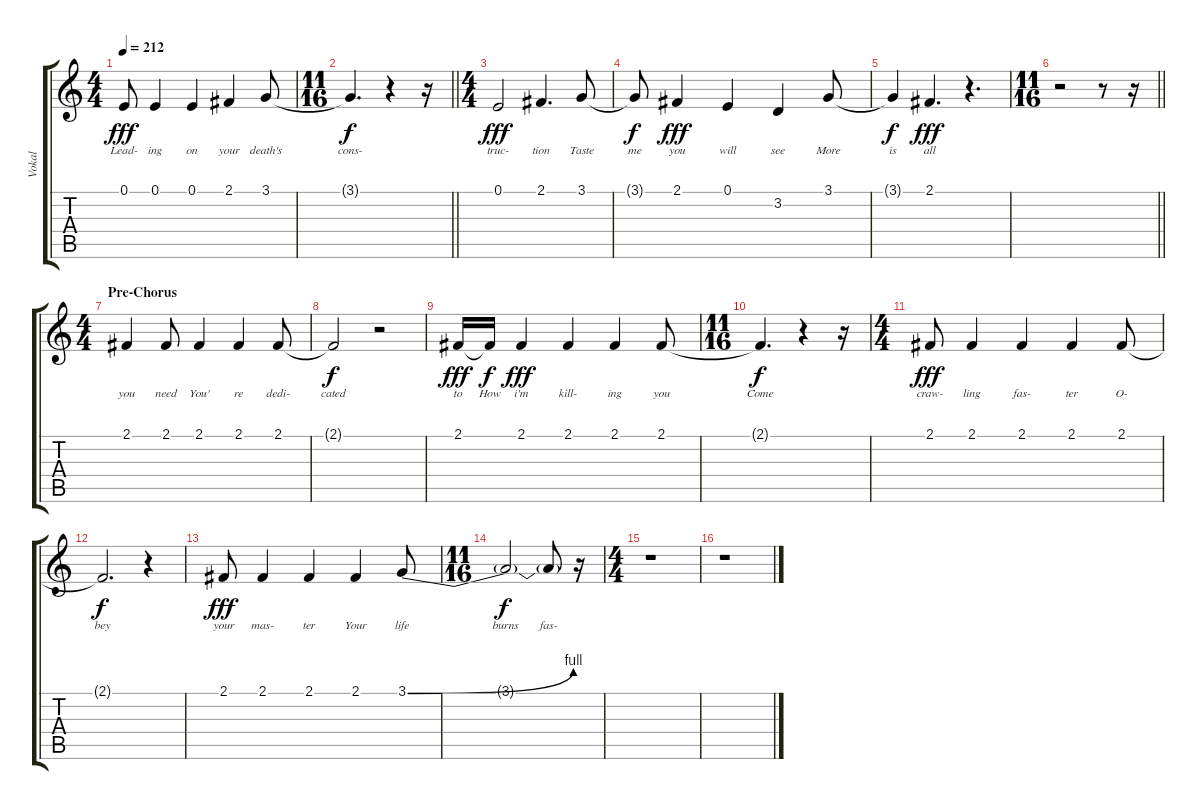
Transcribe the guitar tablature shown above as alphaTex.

\track ("Vokal" "Vokal") {mute instrument lead6voice}
\staff {score tabs}
\tuning (E4 B3 G3 D3 A2 E2) {hide}
\ts (4 4)
\tempo 212
\clef g2
\ks c
0.1.8{lyrics (0 "Lead-") lyrics (1 "") lyrics (2 "") lyrics (3 "") lyrics (4 "") dy fff} 0.1.4{lyrics (0 "ing") lyrics (1 "") lyrics (2 "") lyrics (3 "") lyrics (4 "")} 0.1.4{lyrics (0 "on") lyrics (1 "") lyrics (2 "") lyrics (3 "") lyrics (4 "")} 2.1.4{lyrics (0 "your") lyrics (1 "") lyrics (2 "") lyrics (3 "") lyrics (4 "")} 3.1.8{lyrics (0 "death's") lyrics (1 "") lyrics (2 "") lyrics (3 "") lyrics (4 "")} |
\ts (11 16)
\barLineRight lightlight
3.1{t}.4{d lyrics (0 "cons-") lyrics (1 "") lyrics (2 "") lyrics (3 "") lyrics (4 "") dy f} r.4 r.16 |
\ts (4 4)
0.1.2{lyrics (0 "truc-") lyrics (1 "") lyrics (2 "") lyrics (3 "") lyrics (4 "") dy fff} 2.1.4{d lyrics (0 "tion") lyrics (1 "") lyrics (2 "") lyrics (3 "") lyrics (4 "")} 3.1.8{lyrics (0 "Taste") lyrics (1 "") lyrics (2 "") lyrics (3 "") lyrics (4 "")} |
3.1{t}.8{lyrics (0 "me") lyrics (1 "") lyrics (2 "") lyrics (3 "") lyrics (4 "") dy f} 2.1.4{lyrics (0 "you") lyrics (1 "") lyrics (2 "") lyrics (3 "") lyrics (4 "") dy fff} 0.1.4{lyrics (0 "will") lyrics (1 "") lyrics (2 "") lyrics (3 "") lyrics (4 "")} 3.2.4{lyrics (0 "see") lyrics (1 "") lyrics (2 "") lyrics (3 "") lyrics (4 "")} 3.1.8{lyrics (0 "More") lyrics (1 "") lyrics (2 "") lyrics (3 "") lyrics (4 "")} |
3.1{t}.4{lyrics (0 "is") lyrics (1 "") lyrics (2 "") lyrics (3 "") lyrics (4 "") dy f} 2.1.4{d lyrics (0 "all") lyrics (1 "") lyrics (2 "") lyrics (3 "") lyrics (4 "") dy fff} r.4{d} |
\ts (11 16)
\barLineRight lightlight
r.2 r.8 r.16 |
\ts (4 4)
\section ("" "Pre-Chorus")
2.1.4{lyrics (0 "you") lyrics (1 "") lyrics (2 "") lyrics (3 "") lyrics (4 "")} 2.1.8{lyrics (0 "need") lyrics (1 "") lyrics (2 "") lyrics (3 "") lyrics (4 "")} 2.1.4{lyrics (0 "You'") lyrics (1 "") lyrics (2 "") lyrics (3 "") lyrics (4 "")} 2.1.4{lyrics (0 "re") lyrics (1 "") lyrics (2 "") lyrics (3 "") lyrics (4 "")} 2.1.8{lyrics (0 "dedi-") lyrics (1 "") lyrics (2 "") lyrics (3 "") lyrics (4 "")} |
2.1{t}.2{lyrics (0 "cated") lyrics (1 "") lyrics (2 "") lyrics (3 "") lyrics (4 "") dy f} r.2 |
2.1.16{lyrics (0 "to") lyrics (1 "") lyrics (2 "") lyrics (3 "") lyrics (4 "") dy fff} 2.1{t}.16{lyrics (0 "How") lyrics (1 "") lyrics (2 "") lyrics (3 "") lyrics (4 "") dy f} 2.1.4{lyrics (0 "i'm") lyrics (1 "") lyrics (2 "") lyrics (3 "") lyrics (4 "") dy fff} 2.1.4{lyrics (0 "kill-") lyrics (1 "") lyrics (2 "") lyrics (3 "") lyrics (4 "")} 2.1.4{lyrics (0 "ing") lyrics (1 "") lyrics (2 "") lyrics (3 "") lyrics (4 "")} 2.1.8{lyrics (0 "you") lyrics (1 "") lyrics (2 "") lyrics (3 "") lyrics (4 "")} |
\ts (11 16)
2.1{t}.4{d lyrics (0 "Come") lyrics (1 "") lyrics (2 "") lyrics (3 "") lyrics (4 "") dy f} r.4 r.16 |
\ts (4 4)
2.1.8{lyrics (0 "craw-") lyrics (1 "") lyrics (2 "") lyrics (3 "") lyrics (4 "") dy fff} 2.1.4{lyrics (0 "ling") lyrics (1 "") lyrics (2 "") lyrics (3 "") lyrics (4 "")} 2.1.4{lyrics (0 "fas-") lyrics (1 "") lyrics (2 "") lyrics (3 "") lyrics (4 "")} 2.1.4{lyrics (0 "ter") lyrics (1 "") lyrics (2 "") lyrics (3 "") lyrics (4 "")} 2.1.8{lyrics (0 "O-") lyrics (1 "") lyrics (2 "") lyrics (3 "") lyrics (4 "")} |
2.1{t}.2{d lyrics (0 "bey") lyrics (1 "") lyrics (2 "") lyrics (3 "") lyrics (4 "") dy f} r.4 |
2.1.8{lyrics (0 "your") lyrics (1 "") lyrics (2 "") lyrics (3 "") lyrics (4 "") dy fff} 2.1.4{lyrics (0 "mas-") lyrics (1 "") lyrics (2 "") lyrics (3 "") lyrics (4 "")} 2.1.4{lyrics (0 "ter") lyrics (1 "") lyrics (2 "") lyrics (3 "") lyrics (4 "")} 2.1.4{lyrics (0 "Your") lyrics (1 "") lyrics (2 "") lyrics (3 "") lyrics (4 "")} 3.1{be (bend 0 0 60 4)}.8{lyrics (0 "life") lyrics (1 "") lyrics (2 "") lyrics (3 "") lyrics (4 "")} |
\ts (11 16)
3.1{t}.2{lyrics (0 "burns") lyrics (1 "") lyrics (2 "") lyrics (3 "") lyrics (4 "") dy f} 3.1{t}.8{lyrics (0 "fas-") lyrics (1 "") lyrics (2 "") lyrics (3 "") lyrics (4 "")} r.16 |
\ts (4 4)
r.1 |
r.1
